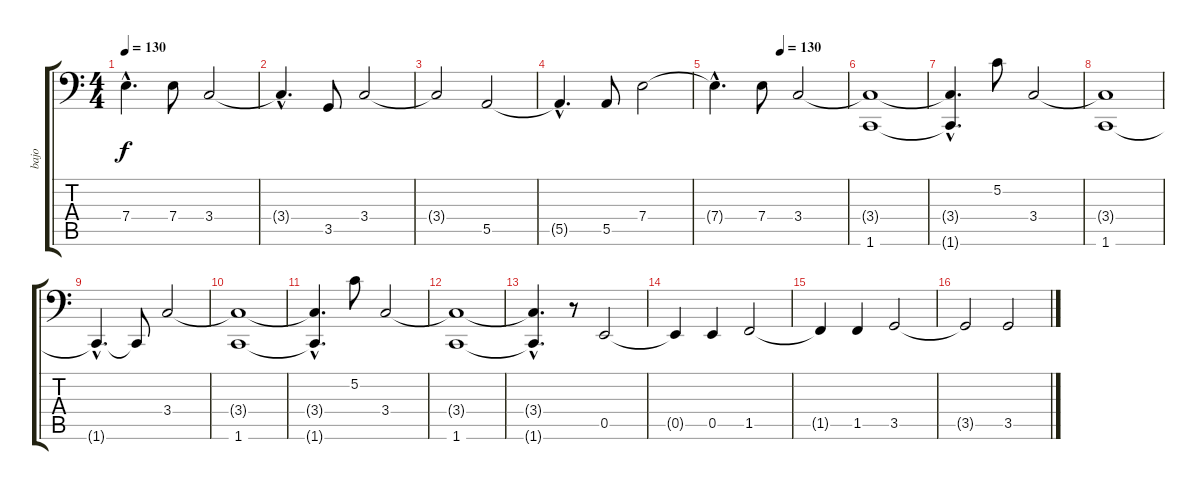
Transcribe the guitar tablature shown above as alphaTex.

\track ("bajo" "bajo") {instrument electricbassfinger}
\staff {score tabs}
\tuning (C3 G2 D2 A1 E1 B0) {hide}
\ts (4 4)
\tempo 130
\clef f4
\ks c
7.4{hac t}.4{d dy f} 7.4.8 3.4.2 |
3.4{hac t}.4{d} 3.5.8 3.4.2 |
3.4{t}.2 5.5.2 |
5.5{hac t}.4{d} 5.5.8 7.4.2 |
\tempo (130 0.5)
7.4{hac t}.4{d} 7.4.8 3.4.2 |
(3.4{t} 1.6).1 |
(3.4{hac t} 1.6{hac t}).4{d} 5.2.8 3.4.2 |
(3.4{t} 1.6).1 |
1.6{hac t}.4{d} 1.6{t}.8 3.4.2 |
(3.4{t} 1.6).1 |
(3.4{hac t} 1.6{hac t}).4{d} 5.2.8 3.4.2 |
(3.4{t} 1.6).1 |
(3.4{hac t} 1.6{hac t}).4{d} r.8 0.5.2 |
0.5{t}.4 0.5.4 1.5.2 |
1.5{t}.4 1.5.4 3.5.2 |
3.5{t}.2 3.5.2
